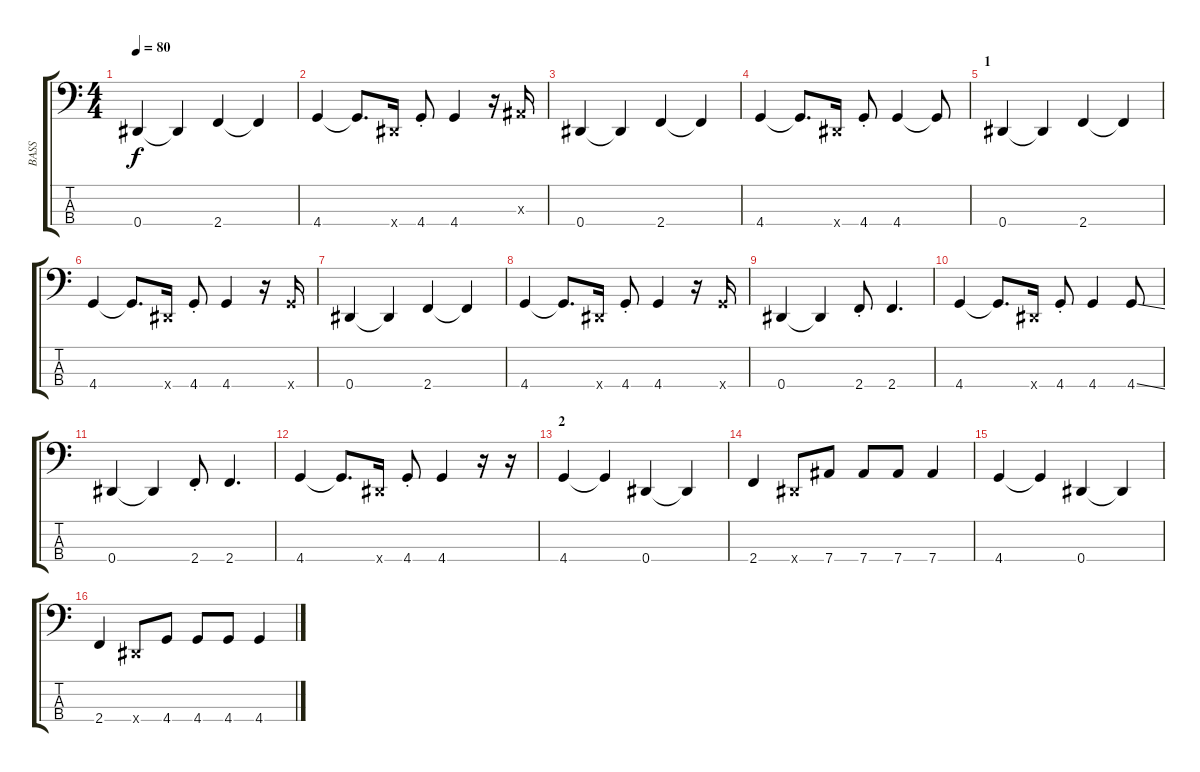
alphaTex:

\track ("BASS" "BASS") {instrument fretlessbass}
\staff {score tabs}
\tuning (Ab2 Eb2 Bb1 Eb1) {hide}
\ts (4 4)
\tempo 80
\clef f4
\ks c
0.4.4{dy f} 0.4{t}.4 2.4.4 2.4{t}.4 |
4.4.4 4.4{t}.8{d} 0.4{x}.16 4.4{st}.8 4.4.4 r.16 0.3{x}.16 |
0.4.4 0.4{t}.4 2.4.4 2.4{t}.4 |
4.4.4 4.4{t}.8{d} 0.4{x}.16 4.4{st}.8 4.4.4 4.4{t}.8 |
\section ("" "1")
0.4.4 0.4{t}.4 2.4.4 2.4{t}.4 |
4.4.4 4.4{t}.8{d} 0.4{x}.16 4.4{st}.8 4.4.4 r.16 4.4{x}.16 |
0.4.4 0.4{t}.4 2.4.4 2.4{t}.4 |
4.4.4 4.4{t}.8{d} 0.4{x}.16 4.4{st}.8 4.4.4 r.16 4.4{x}.16 |
0.4.4 0.4{t}.4 2.4{st}.8 2.4.4{d} |
4.4.4 4.4{t}.8{d} 0.4{x}.16 4.4{st}.8 4.4.4 4.4{ss}.8 |
0.4.4 0.4{t}.4 2.4{st}.8 2.4.4{d} |
4.4.4 4.4{t}.8{d} 0.4{x}.16 4.4{st}.8 4.4.4 r.16 r.16 |
\section ("" "2")
4.4.4 4.4{t}.4 0.4.4 0.4{t}.4 |
2.4.4 0.4{x}.8 7.4.8 7.4.8 7.4.8 7.4.4 |
4.4.4 4.4{t}.4 0.4.4 0.4{t}.4 |
2.4.4 0.4{x}.8 4.4.8 4.4.8 4.4.8 4.4.4
